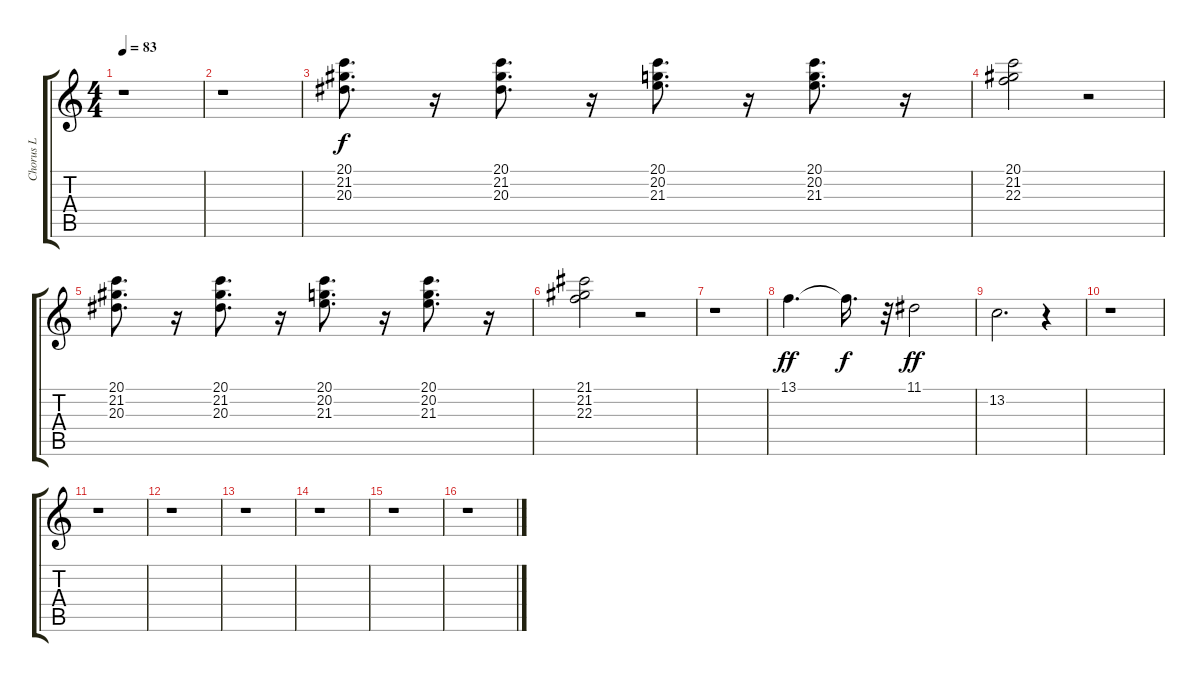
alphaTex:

\track ("Chorus L" "Chorus L") {instrument synthvoice}
\staff {score tabs}
\tuning (E4 B3 G3 D3 A2 E2) {hide}
\ts (4 4)
\tempo 83
\clef g2
\ks c
r.1{dy ff} |
r.1 |
(20.1 21.2 20.3).8{d dy f balance 4} r.16 (20.1 21.2 20.3).8{d} r.16 (20.1 20.2 21.3).8{d} r.16 (20.1 20.2 21.3).8{d} r.16 |
(20.1 21.2 22.3).2 r.2 |
(20.1 21.2 20.3).8{d} r.16 (20.1 21.2 20.3).8{d} r.16 (20.1 20.2 21.3).8{d} r.16 (20.1 20.2 21.3).8{d} r.16 |
(21.1 21.2 22.3).2 r.2 |
r.1 |
13.1.4{d dy ff balance 7} 13.1{t}.16{d dy f} r.32 11.1.2{dy ff} |
13.2.2{d} r.4 |
r.1 |
r.1 |
r.1 |
r.1 |
r.1 |
r.1 |
r.1
